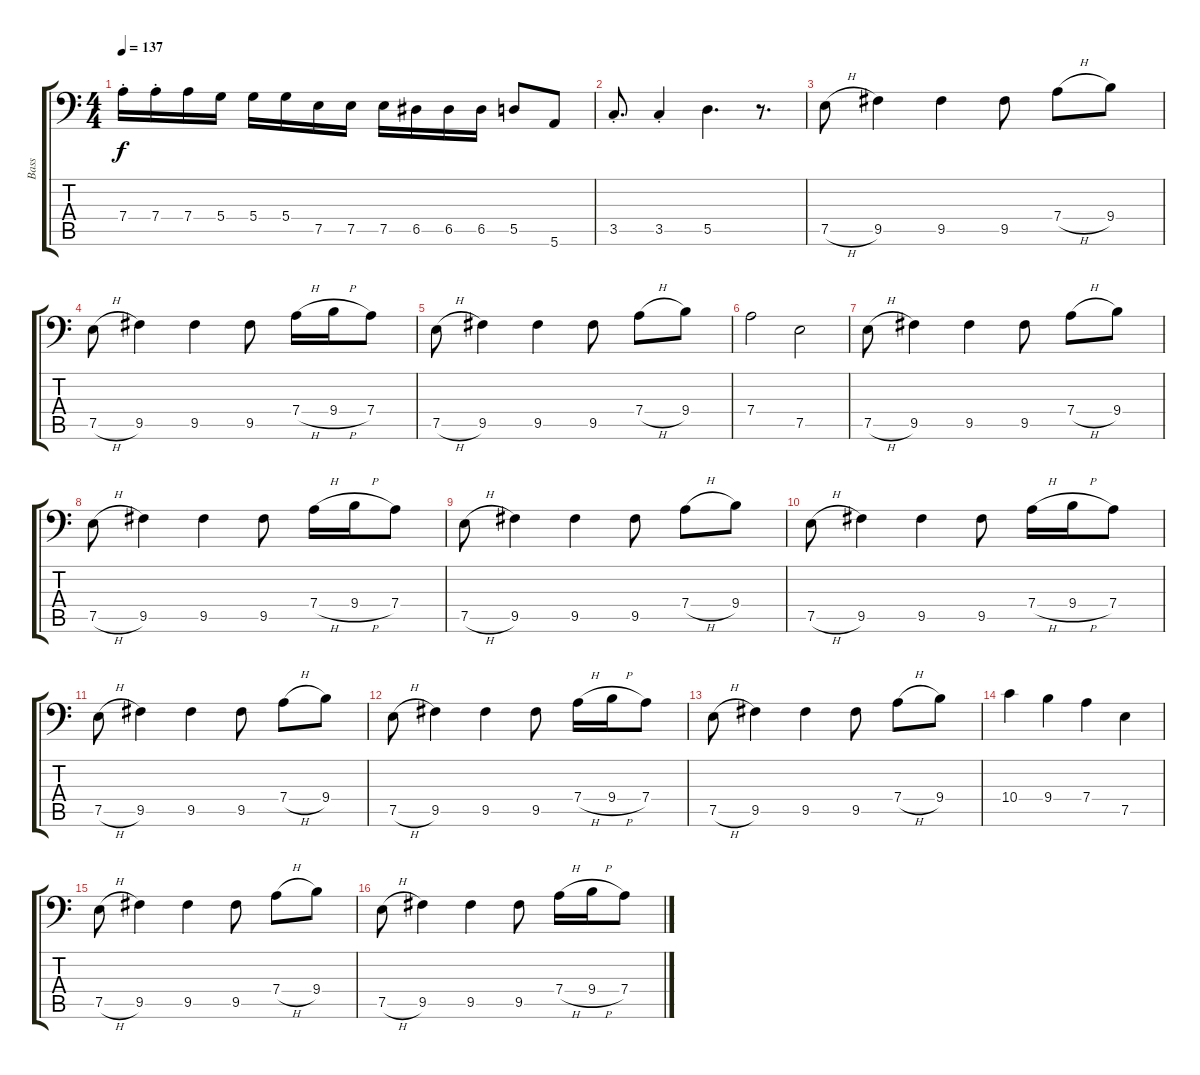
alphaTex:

\track ("Bass" "Bass") {instrument slapbass2}
\staff {score tabs}
\tuning (E3 B3 G2 D2 A1 E1) {hide}
\ts (4 4)
\tempo 137
\clef f4
\ks c
7.4{st}.16{dy f} 7.4{st}.16 7.4.16 5.4.16 5.4.16 5.4.16 7.5.16 7.5.16 7.5.16 6.5.16 6.5.16 6.5.16 5.5.8 5.6.8 |
3.5{st}.8{d} 3.5{st}.4 5.5.4{d} r.8{d} |
7.5{h}.8 9.5.4 9.5.4 9.5.8 7.4{h}.8 9.4.8 |
7.5{h}.8 9.5.4 9.5.4 9.5.8 7.4{h}.16 9.4{h}.16 7.4.8 |
7.5{h}.8 9.5.4 9.5.4 9.5.8 7.4{h}.8 9.4.8 |
7.4.2 7.5.2 |
7.5{h}.8 9.5.4 9.5.4 9.5.8 7.4{h}.8 9.4.8 |
7.5{h}.8 9.5.4 9.5.4 9.5.8 7.4{h}.16 9.4{h}.16 7.4.8 |
7.5{h}.8 9.5.4 9.5.4 9.5.8 7.4{h}.8 9.4.8 |
7.5{h}.8 9.5.4 9.5.4 9.5.8 7.4{h}.16 9.4{h}.16 7.4.8 |
7.5{h}.8 9.5.4 9.5.4 9.5.8 7.4{h}.8 9.4.8 |
7.5{h}.8 9.5.4 9.5.4 9.5.8 7.4{h}.16 9.4{h}.16 7.4.8 |
7.5{h}.8 9.5.4 9.5.4 9.5.8 7.4{h}.8 9.4.8 |
10.4.4 9.4.4 7.4.4 7.5.4 |
7.5{h}.8 9.5.4 9.5.4 9.5.8 7.4{h}.8 9.4.8 |
7.5{h}.8 9.5.4 9.5.4 9.5.8 7.4{h}.16 9.4{h}.16 7.4.8
